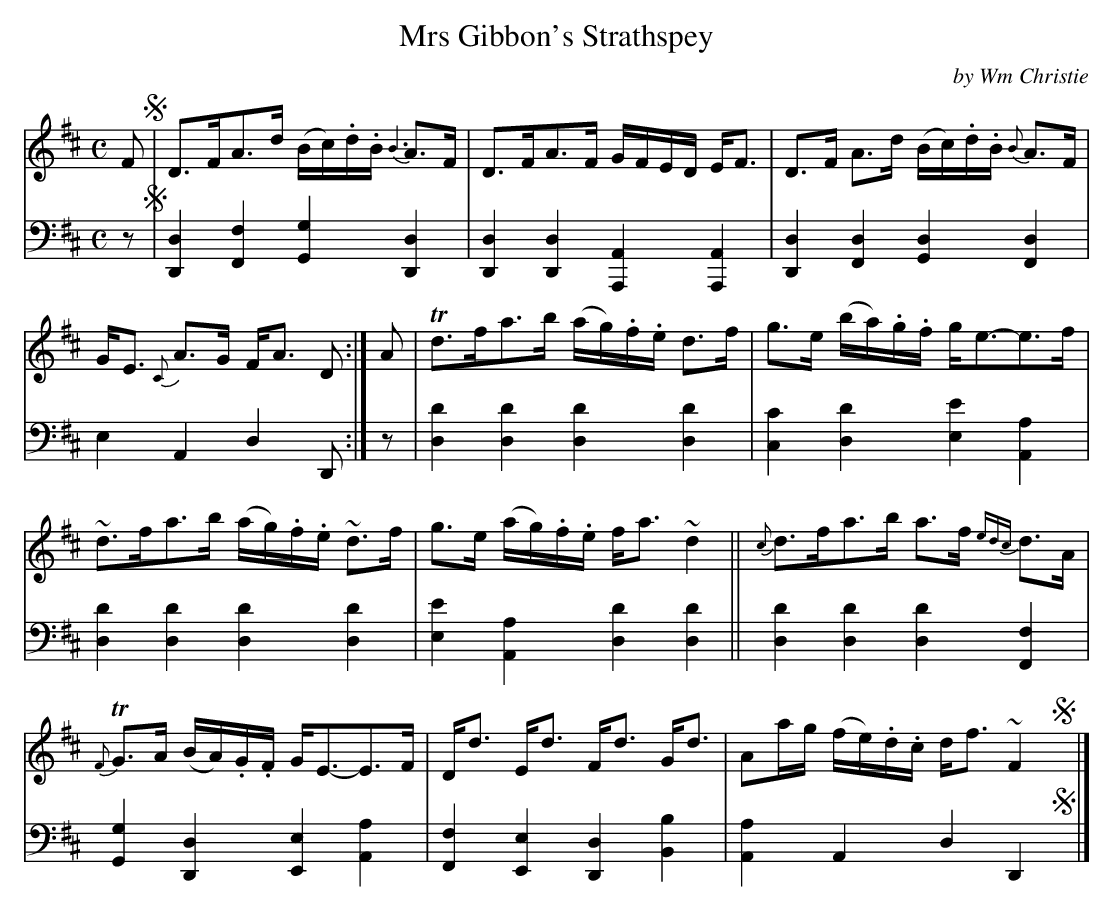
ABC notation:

X:1
T: Mrs Gibbon's Strathspey
C: by Wm Christie
M: C
L: 1/16
K: D
V: 1 staves=2
F2 !segno!|\
D3FA3d (Bc).d.B {B3}A3F | D3FA3F GFED EF3 |\
D3F A3d (Bc).d.B {B}A3F | GE3 {C}A3G FA3 D2 :|\
A2 |\
Td3fa3b (ag).f.e d3f | g3e (ba).g.f ge3-e3f |
~d3fa3b (ag).f.e ~d3f | g3e (ag).f.e fa3 ~d4 ||\
{c}d3fa3b a3f {edc}d3A | {F}TG3A (BA).G.F GE3-E3F |\
Dd3 Ed3 Fd3 Gd3 | A2ag (fe).d.c df3 ~F4 !segno!y|]
V: 2 clef=bass middle=d
z2 !segno!|\
[d4D4][f4F4] [g4G4][d4D4] | [d4D4][d4D4] [A4A,4][A4A,4] |\
[d4D4][d4F4] [d4G4][d4F4] | e4A4 d4D2 :| z2 |\
[d'4d4][d'4d4] [d'4d4][d'4d4] | [c'4c4][d'4d4] [e'4e4][a4A4] |
[d'4d4][d'4d4] [d'4d4][d'4d4] | [e'4e4][a4A4] [d'4d4][d'4d4] ||\
[d'4d4][d'4d4] [d'4d4][f4F4] | [g4G4][d4D4] [e4E4][a4A4] |\
[f4F4][e4E4] [d4D4][b4B4] | [a4A4]A4 d4D4 !segno!y|]
